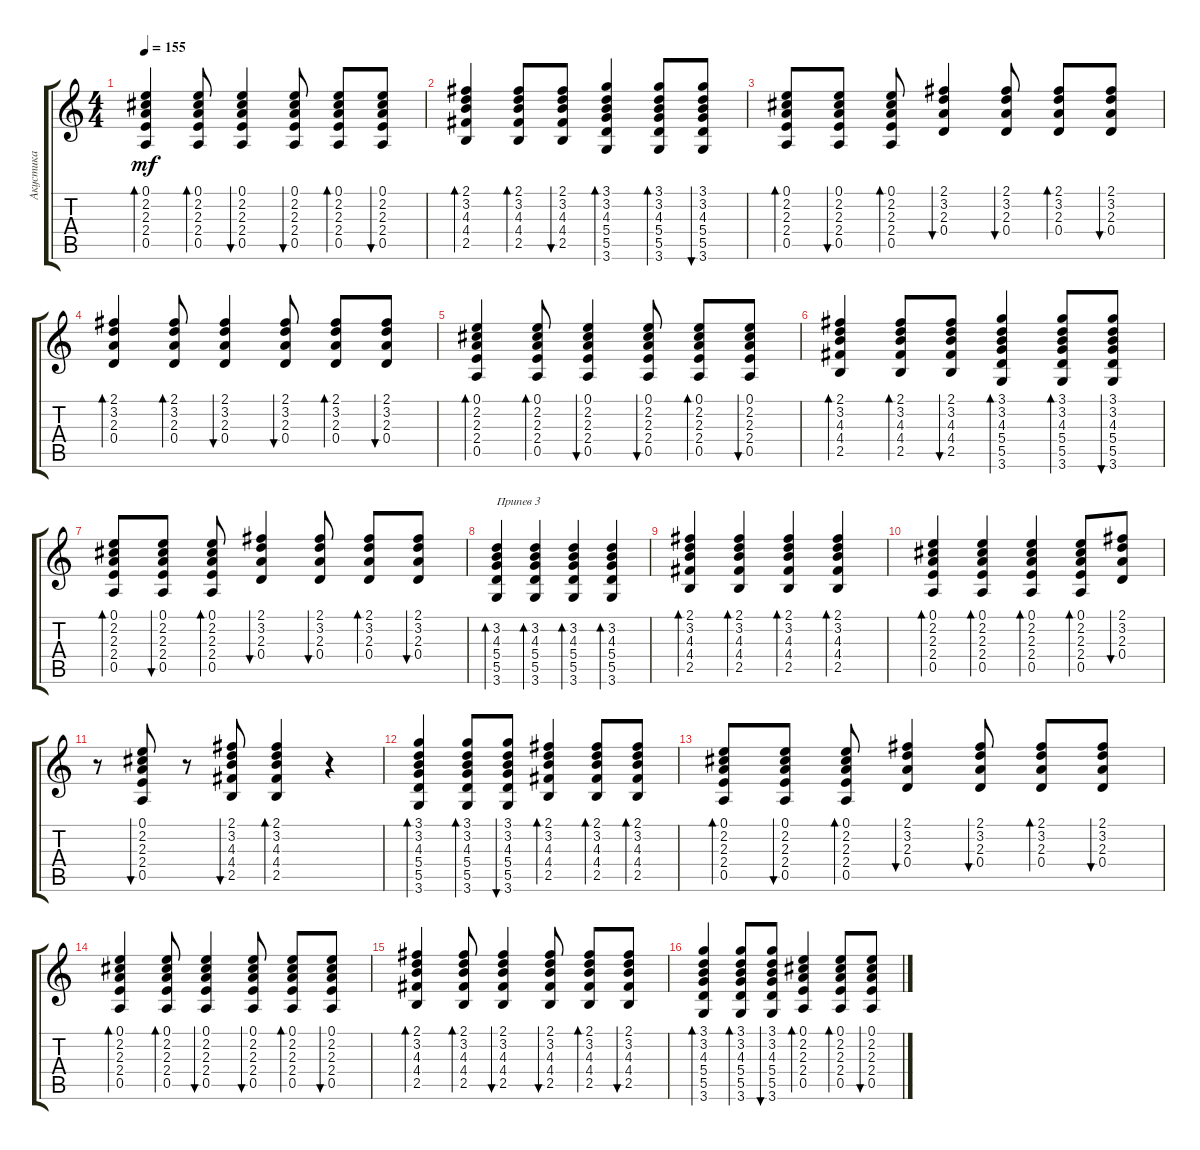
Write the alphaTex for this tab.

\track ("Акустика" "Акустика") {instrument acousticguitarsteel}
\staff {score tabs}
\tuning (E4 B3 G3 D3 A2 E2) {hide}
\ts (4 4)
\tempo 155
\clef g2
\ks c
(0.1 2.2 2.3 2.4 0.5).4{bd 60 dy mf} (0.1 2.2 2.3 2.4 0.5).8{bd 60} (0.1 2.2 2.3 2.4 0.5).4{bu 60} (0.1 2.2 2.3 2.4 0.5).8{bu 60} (0.1 2.2 2.3 2.4 0.5).8{bd 60} (0.1 2.2 2.3 2.4 0.5).8{bu 60} |
(2.1 3.2 4.3 4.4 2.5).4{bd 60} (2.1 3.2 4.3 4.4 2.5).8{bd 60} (2.1 3.2 4.3 4.4 2.5).8{bu 60} (3.1 3.2 4.3 5.4 5.5 3.6).4{bd 60} (3.1 3.2 4.3 5.4 5.5 3.6).8{bd 60} (3.1 3.2 4.3 5.4 5.5 3.6).8{bu 60} |
(0.1 2.2 2.3 2.4 0.5).8{bd 60} (0.1 2.2 2.3 2.4 0.5).8{bu 60} (0.1 2.2 2.3 2.4 0.5).8{bd 60} (2.1 3.2 2.3 0.4).4{bu 60} (2.1 3.2 2.3 0.4).8{bu 60} (2.1 3.2 2.3 0.4).8{bd 60} (2.1 3.2 2.3 0.4).8{bu 60} |
(2.1 3.2 2.3 0.4).4{bd 60} (2.1 3.2 2.3 0.4).8{bd 60} (2.1 3.2 2.3 0.4).4{bu 60} (2.1 3.2 2.3 0.4).8{bu 60} (2.1 3.2 2.3 0.4).8{bd 60} (2.1 3.2 2.3 0.4).8{bu 60} |
(0.1 2.2 2.3 2.4 0.5).4{bd 60} (0.1 2.2 2.3 2.4 0.5).8{bd 60} (0.1 2.2 2.3 2.4 0.5).4{bu 60} (0.1 2.2 2.3 2.4 0.5).8{bu 60} (0.1 2.2 2.3 2.4 0.5).8{bd 60} (0.1 2.2 2.3 2.4 0.5).8{bu 60} |
(2.1 3.2 4.3 4.4 2.5).4{bd 60} (2.1 3.2 4.3 4.4 2.5).8{bd 60} (2.1 3.2 4.3 4.4 2.5).8{bu 60} (3.1 3.2 4.3 5.4 5.5 3.6).4{bd 60} (3.1 3.2 4.3 5.4 5.5 3.6).8{bd 60} (3.1 3.2 4.3 5.4 5.5 3.6).8{bu 60} |
(0.1 2.2 2.3 2.4 0.5).8{bd 60} (0.1 2.2 2.3 2.4 0.5).8{bu 60} (0.1 2.2 2.3 2.4 0.5).8{bd 60} (2.1 3.2 2.3 0.4).4{bu 60} (2.1 3.2 2.3 0.4).8{bu 60} (2.1 3.2 2.3 0.4).8{bd 60} (2.1 3.2 2.3 0.4).8{bu 60} |
(3.2 4.3 5.4 5.5 3.6).4{bd 30 txt "Припев 3"} (3.2 4.3 5.4 5.5 3.6).4{bd 30} (3.2 4.3 5.4 5.5 3.6).4{bd 30} (3.2 4.3 5.4 5.5 3.6).4{bd 30} |
(2.1 3.2 4.3 4.4 2.5).4{bd 30} (2.1 3.2 4.3 4.4 2.5).4{bd 30} (2.1 3.2 4.3 4.4 2.5).4{bd 30} (2.1 3.2 4.3 4.4 2.5).4{bd 30} |
(0.1 2.2 2.3 2.4 0.5).4{bd 60} (0.1 2.2 2.3 2.4 0.5).4{bd 60} (0.1 2.2 2.3 2.4 0.5).4{bd 30} (0.1 2.2 2.3 2.4 0.5).8{bd 60} (2.1 3.2 2.3 0.4).8{bu 30} |
r.8 (0.1 2.2 2.3 2.4 0.5).8{bu 30} r.8 (2.1 3.2 4.3 4.4 2.5).8{bu 30} (2.1 3.2 4.3 4.4 2.5).4{bd 30} r.4 |
(3.1 3.2 4.3 5.4 5.5 3.6).4{bd 30} (3.1 3.2 4.3 5.4 5.5 3.6).8{bd 30} (3.1 3.2 4.3 5.4 5.5 3.6).8{bu 30} (2.1 3.2 4.3 4.4 2.5).4{bd 60} (2.1 3.2 4.3 4.4 2.5).8{bd 30} (2.1 3.2 4.3 4.4 2.5).8{bd 60} |
(0.1 2.2 2.3 2.4 0.5).8{bd 30} (0.1 2.2 2.3 2.4 0.5).8{bu 60} (0.1 2.2 2.3 2.4 0.5).8{bd 60} (2.1 3.2 2.3 0.4).4{bu 30} (2.1 3.2 2.3 0.4).8{bu 60} (2.1 3.2 2.3 0.4).8{bd 60} (2.1 3.2 2.3 0.4).8{bu 60} |
(0.1 2.2 2.3 2.4 0.5).4{bd 60} (0.1 2.2 2.3 2.4 0.5).8{bd 60} (0.1 2.2 2.3 2.4 0.5).4{bu 60} (0.1 2.2 2.3 2.4 0.5).8{bu 60} (0.1 2.2 2.3 2.4 0.5).8{bd 60} (0.1 2.2 2.3 2.4 0.5).8{bu 60} |
(2.1 3.2 4.3 4.4 2.5).4{bd 60} (2.1 3.2 4.3 4.4 2.5).8{bd 60} (2.1 3.2 4.3 4.4 2.5).4{bu 60} (2.1 3.2 4.3 4.4 2.5).8{bu 60} (2.1 3.2 4.3 4.4 2.5).8{bd 60} (2.1 3.2 4.3 4.4 2.5).8{bu 60} |
(3.1 3.2 4.3 5.4 5.5 3.6).4{bd 60} (3.1 3.2 4.3 5.4 5.5 3.6).8{bd 60} (3.1 3.2 4.3 5.4 5.5 3.6).8{bu 60} (0.1 2.2 2.3 2.4 0.5).4{bd 30} (0.1 2.2 2.3 2.4 0.5).8{bd 30} (0.1 2.2 2.3 2.4 0.5).8{bu 30}
